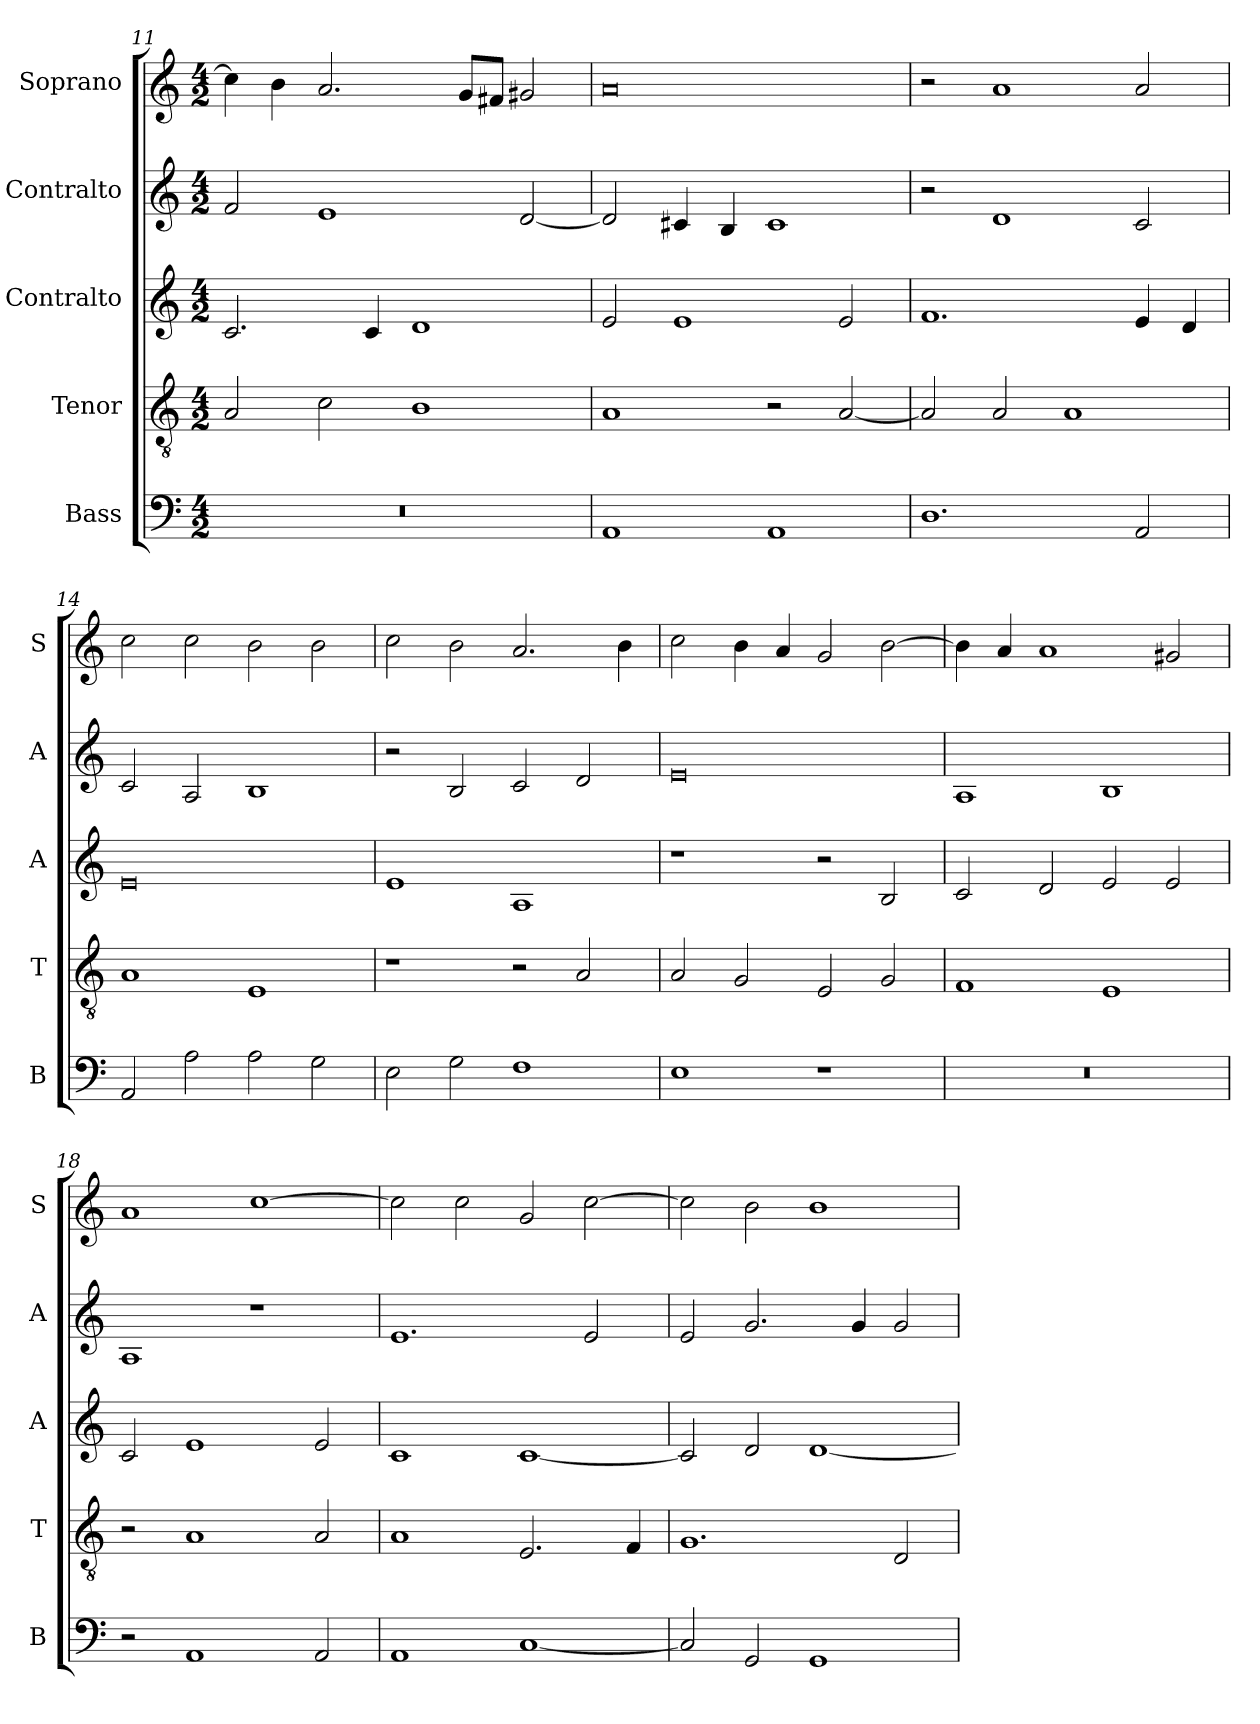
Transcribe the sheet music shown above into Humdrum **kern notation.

**kern	**kern	**kern	**kern	**kern
*part5	*part4	*part3	*part2	*part1
*staff5	*staff4	*staff3	*staff2	*staff1
*I"Bass	*I"Tenor	*I"Contralto	*I"Contralto	*I"Soprano
*I'B	*I'T	*I'A	*I'A	*I'S
*clefF4	*clefGv2	*clefG2	*clefG2	*clefG2
*k[]	*k[]	*k[]	*k[]	*k[]
*E:phr	*E:phr	*E:phr	*E:phr	*E:phr
*M4/2	*M4/2	*M4/2	*M4/2	*M4/2
=11	=11	=11	=11	=11
0r	2A	2.c	2f	4cc]
.	.	.	.	4b
.	2c	.	1e	2.a
.	.	4c	.	.
.	1B	1d	.	.
.	.	.	.	8g/L
.	.	.	.	8f#X/J
.	.	.	[2d	2g#X
=12	=12	=12	=12	=12
1AA	1A	2e	2d]	0a
.	.	1e	4c#X	.
.	.	.	4B	.
1AA	2r	.	1c#	.
.	[2A	2e	.	.
=13	=13	=13	=13	=13
1.D	2A]	1.f	2r	2r
.	2A	.	1d	1a
.	1A	.	.	.
2AA	.	4e	2c	2a
.	.	4d	.	.
=14	=14	=14	=14	=14
2AA	1A	0e	2c	2cc
2A	.	.	2A	2cc
2A	1E	.	1B	2b
2G	.	.	.	2b
=15	=15	=15	=15	=15
2E	1r	1e	2r	2cc
2G	.	.	2B	2b
1F	2r	1A	2c	2.a
.	2A	.	2d	.
.	.	.	.	4b
=16	=16	=16	=16	=16
1E	2A	1r	0e	2cc
.	2G	.	.	4b
.	.	.	.	4a
1r	2E	2r	.	2g
.	2G	2B	.	[2b
=17	=17	=17	=17	=17
0r	1F	2c	1A	4b]
.	.	.	.	4a
.	.	2d	.	1a
.	1E	2e	1B	.
.	.	2e	.	2g#X
=18	=18	=18	=18	=18
2r	2r	2c	1A	1a
1AA	1A	1e	.	.
.	.	.	1r	[1cc
2AA	2A	2e	.	.
=19	=19	=19	=19	=19
1AA	1A	1c	1.e	2cc]
.	.	.	.	2cc
[1C	2.E	[1c	.	2g
.	.	.	2e	[2cc
.	4F	.	.	.
=20	=20	=20	=20	=20
2C]	1.G	2c]	2e	2cc]
2GG	.	2d	2.g	2b
1GG	.	[1d	.	1b
.	.	.	4g	.
.	2D	.	2g	.
=	=	=	=	=
*-	*-	*-	*-	*-
